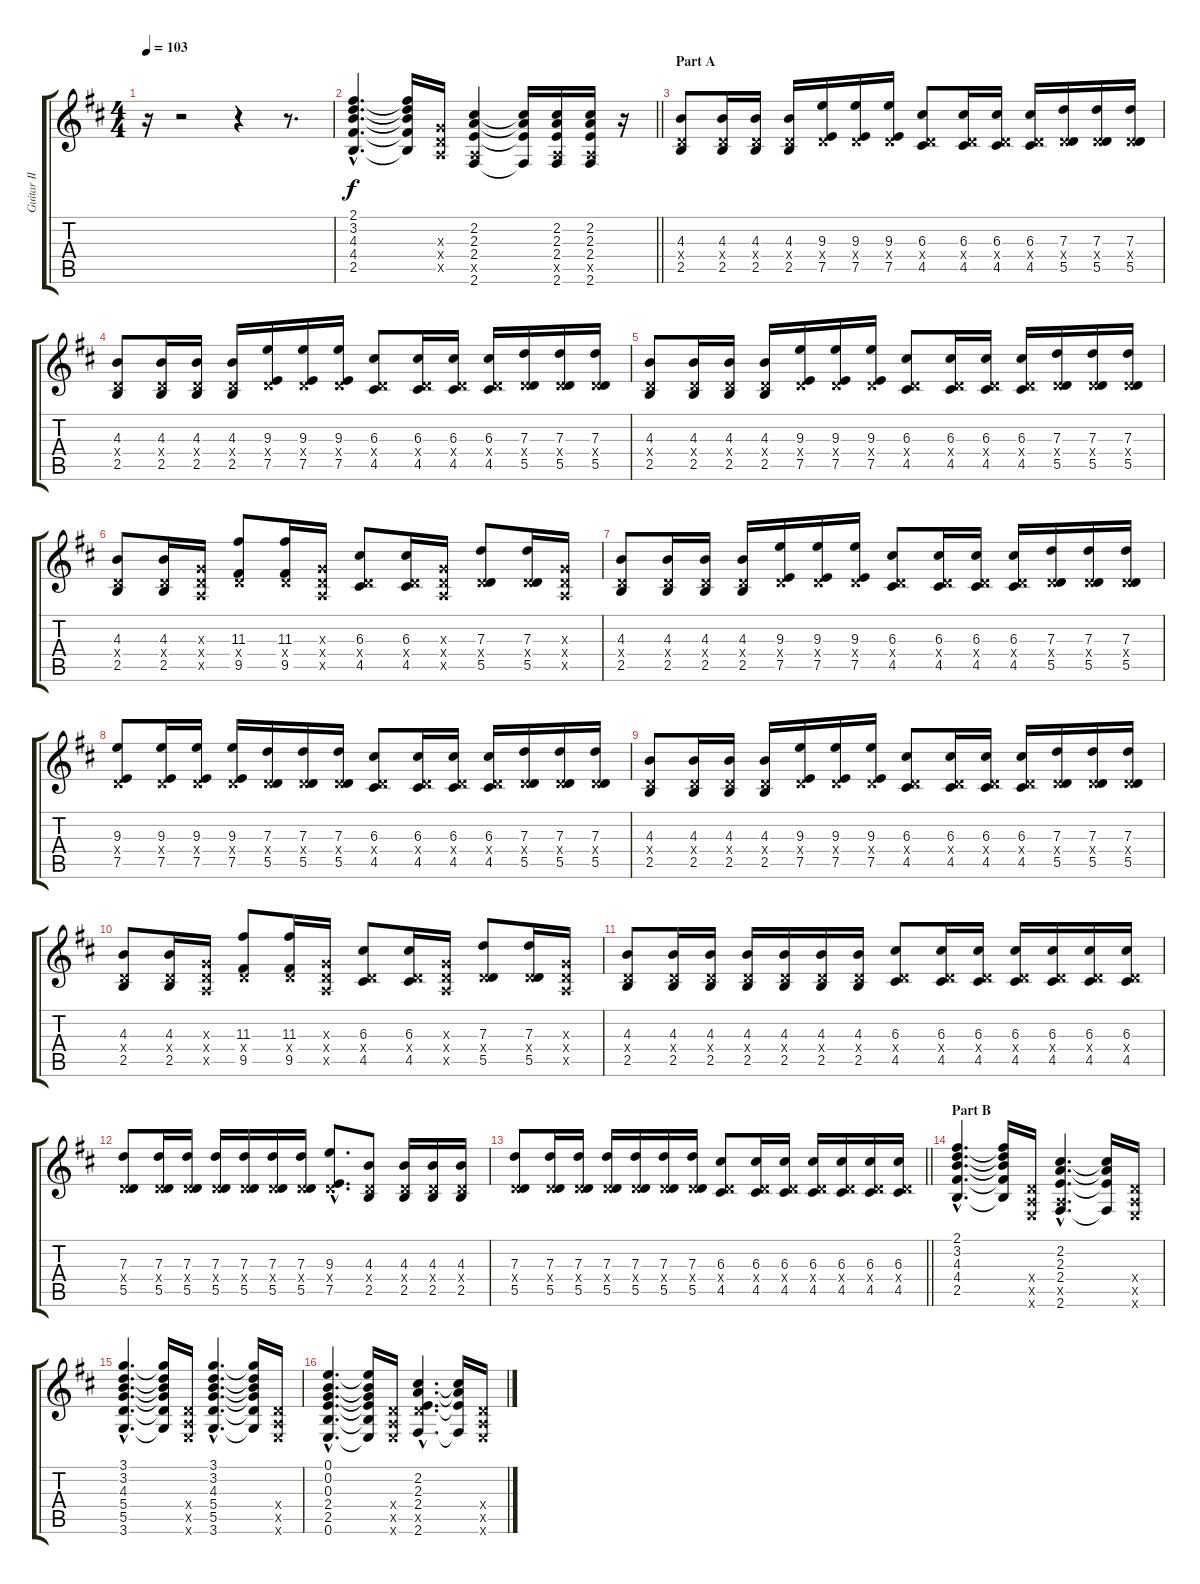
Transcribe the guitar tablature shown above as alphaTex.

\track ("Guitar II (Inoran)" "Guitar II ") {instrument distortionguitar}
\staff {score tabs}
\tuning (E4 B3 G3 D3 A2 E2) {hide}
\ts (4 4)
\tempo 103
\clef g2
\ks d
r.16{dy f instrument distortionguitar} r.2 r.4 r.8{d} |
\barLineRight lightlight
(2.1{hac} 3.2{hac} 4.3{hac} 4.4{hac} 2.5{hac}).4{d} (2.1{t} 3.2{t} 4.3{t} 4.4{t} 2.5{t}).16 (0.3{x} 0.4{x} 0.5{x}).16 (2.2 2.3 2.4 0.5{x} 2.6).4 (2.2{t} 2.3{t} 2.4{t} 2.6{t}).16 (2.2 2.3 2.4 0.5{x} 2.6).16 (2.2 2.3 2.4 0.5{x} 2.6).16 r.16 |
\section ("" "Part A")
(4.3 0.4{x} 2.5).8 (4.3 0.4{x} 2.5).16 (4.3 0.4{x} 2.5).16 (4.3 0.4{x} 2.5).16 (9.3 0.4{x} 7.5).16 (9.3 0.4{x} 7.5).16 (9.3 0.4{x} 7.5).16 (6.3 0.4{x} 4.5).8 (6.3 0.4{x} 4.5).16 (6.3 0.4{x} 4.5).16 (6.3 0.4{x} 4.5).16 (7.3 0.4{x} 5.5).16 (7.3 0.4{x} 5.5).16 (7.3 0.4{x} 5.5).16 |
(4.3 0.4{x} 2.5).8 (4.3 0.4{x} 2.5).16 (4.3 0.4{x} 2.5).16 (4.3 0.4{x} 2.5).16 (9.3 0.4{x} 7.5).16 (9.3 0.4{x} 7.5).16 (9.3 0.4{x} 7.5).16 (6.3 0.4{x} 4.5).8 (6.3 0.4{x} 4.5).16 (6.3 0.4{x} 4.5).16 (6.3 0.4{x} 4.5).16 (7.3 0.4{x} 5.5).16 (7.3 0.4{x} 5.5).16 (7.3 0.4{x} 5.5).16 |
(4.3 0.4{x} 2.5).8 (4.3 0.4{x} 2.5).16 (4.3 0.4{x} 2.5).16 (4.3 0.4{x} 2.5).16 (9.3 0.4{x} 7.5).16 (9.3 0.4{x} 7.5).16 (9.3 0.4{x} 7.5).16 (6.3 0.4{x} 4.5).8 (6.3 0.4{x} 4.5).16 (6.3 0.4{x} 4.5).16 (6.3 0.4{x} 4.5).16 (7.3 0.4{x} 5.5).16 (7.3 0.4{x} 5.5).16 (7.3 0.4{x} 5.5).16 |
(4.3 0.4{x} 2.5).8 (4.3 0.4{x} 2.5).16 (0.3{x} 0.4{x} 0.5{x}).16 (11.3 0.4{x} 9.5).8 (11.3 0.4{x} 9.5).16 (0.3{x} 0.4{x} 0.5{x}).16 (6.3 0.4{x} 4.5).8 (6.3 0.4{x} 4.5).16 (0.3{x} 0.4{x} 0.5{x}).16 (7.3 0.4{x} 5.5).8 (7.3 0.4{x} 5.5).16 (0.3{x} 0.4{x} 0.5{x}).16 |
(4.3 0.4{x} 2.5).8 (4.3 0.4{x} 2.5).16 (4.3 0.4{x} 2.5).16 (4.3 0.4{x} 2.5).16 (9.3 0.4{x} 7.5).16 (9.3 0.4{x} 7.5).16 (9.3 0.4{x} 7.5).16 (6.3 0.4{x} 4.5).8 (6.3 0.4{x} 4.5).16 (6.3 0.4{x} 4.5).16 (6.3 0.4{x} 4.5).16 (7.3 0.4{x} 5.5).16 (7.3 0.4{x} 5.5).16 (7.3 0.4{x} 5.5).16 |
(9.3 0.4{x} 7.5).8 (9.3 0.4{x} 7.5).16 (9.3 0.4{x} 7.5).16 (9.3 0.4{x} 7.5).16 (7.3 0.4{x} 5.5).16 (7.3 0.4{x} 5.5).16 (7.3 0.4{x} 5.5).16 (6.3 0.4{x} 4.5).8 (6.3 0.4{x} 4.5).16 (6.3 0.4{x} 4.5).16 (6.3 0.4{x} 4.5).16 (7.3 0.4{x} 5.5).16 (7.3 0.4{x} 5.5).16 (7.3 0.4{x} 5.5).16 |
(4.3 0.4{x} 2.5).8 (4.3 0.4{x} 2.5).16 (4.3 0.4{x} 2.5).16 (4.3 0.4{x} 2.5).16 (9.3 0.4{x} 7.5).16 (9.3 0.4{x} 7.5).16 (9.3 0.4{x} 7.5).16 (6.3 0.4{x} 4.5).8 (6.3 0.4{x} 4.5).16 (6.3 0.4{x} 4.5).16 (6.3 0.4{x} 4.5).16 (7.3 0.4{x} 5.5).16 (7.3 0.4{x} 5.5).16 (7.3 0.4{x} 5.5).16 |
(4.3 0.4{x} 2.5).8 (4.3 0.4{x} 2.5).16 (0.3{x} 0.4{x} 0.5{x}).16 (11.3 0.4{x} 9.5).8 (11.3 0.4{x} 9.5).16 (0.3{x} 0.4{x} 0.5{x}).16 (6.3 0.4{x} 4.5).8 (6.3 0.4{x} 4.5).16 (0.3{x} 0.4{x} 0.5{x}).16 (7.3 0.4{x} 5.5).8 (7.3 0.4{x} 5.5).16 (0.3{x} 0.4{x} 0.5{x}).16 |
(4.3 0.4{x} 2.5).8 (4.3 0.4{x} 2.5).16 (4.3 0.4{x} 2.5).16 (4.3 0.4{x} 2.5).16 (4.3 0.4{x} 2.5).16 (4.3 0.4{x} 2.5).16 (4.3 0.4{x} 2.5).16 (6.3 0.4{x} 4.5).8 (6.3 0.4{x} 4.5).16 (6.3 0.4{x} 4.5).16 (6.3 0.4{x} 4.5).16 (6.3 0.4{x} 4.5).16 (6.3 0.4{x} 4.5).16 (6.3 0.4{x} 4.5).16 |
(7.3 0.4{x} 5.5).8 (7.3 0.4{x} 5.5).16 (7.3 0.4{x} 5.5).16 (7.3 0.4{x} 5.5).16 (7.3 0.4{x} 5.5).16 (7.3 0.4{x} 5.5).16 (7.3 0.4{x} 5.5).16 (9.3{hac} 0.4{hac x} 7.5{hac}).8{d} (4.3 0.4{x} 2.5).8 (4.3 0.4{x} 2.5).16 (4.3 0.4{x} 2.5).16 (4.3 0.4{x} 2.5).16 |
\barLineRight lightlight
(7.3 0.4{x} 5.5).8 (7.3 0.4{x} 5.5).16 (7.3 0.4{x} 5.5).16 (7.3 0.4{x} 5.5).16 (7.3 0.4{x} 5.5).16 (7.3 0.4{x} 5.5).16 (7.3 0.4{x} 5.5).16 (6.3 0.4{x} 4.5).8 (6.3 0.4{x} 4.5).16 (6.3 0.4{x} 4.5).16 (6.3 0.4{x} 4.5).16 (6.3 0.4{x} 4.5).16 (6.3 0.4{x} 4.5).16 (6.3 0.4{x} 4.5).16 |
\section ("" "Part B")
(2.1{hac} 3.2{hac} 4.3{hac} 4.4{hac} 2.5{hac}).4{d} (2.1{t} 3.2{t} 4.3{t} 4.4{t} 2.5{t}).16 (0.4{x} 0.5{x} 0.6{x}).16 (2.2{hac} 2.3{hac} 2.4{hac} 0.5{hac x} 2.6{hac}).4{d} (2.2{t} 2.3{t} 2.4{t} 2.6{t}).16 (0.4{x} 0.5{x} 0.6{x}).16 |
(3.1{hac} 3.2{hac} 4.3{hac} 5.4{hac} 5.5{hac} 3.6{hac}).4{d} (3.1{t} 3.2{t} 4.3{t} 5.4{t} 5.5{t} 3.6{t}).16 (0.4{x} 0.5{x} 0.6{x}).16 (3.1{hac} 3.2{hac} 4.3{hac} 5.4{hac} 5.5{hac} 3.6{hac}).4{d} (3.1{t} 3.2{t} 4.3{t} 5.4{t} 5.5{t} 3.6{t}).16 (0.4{x} 0.5{x} 0.6{x}).16 |
(0.1{hac} 0.2{hac} 0.3{hac} 2.4{hac} 2.5{hac} 0.6{hac}).4{d} (0.1{t} 0.2{t} 0.3{t} 2.4{t} 2.5{t} 0.6{t}).16 (0.4{x} 0.5{x} 0.6{x}).16 (2.2{hac} 2.3{hac} 2.4{hac} 5.5{hac x} 2.6{hac}).4{d} (2.2{t} 2.3{t} 2.4{t} 2.6{t}).16 (0.4{x} 0.5{x} 0.6{x}).16
